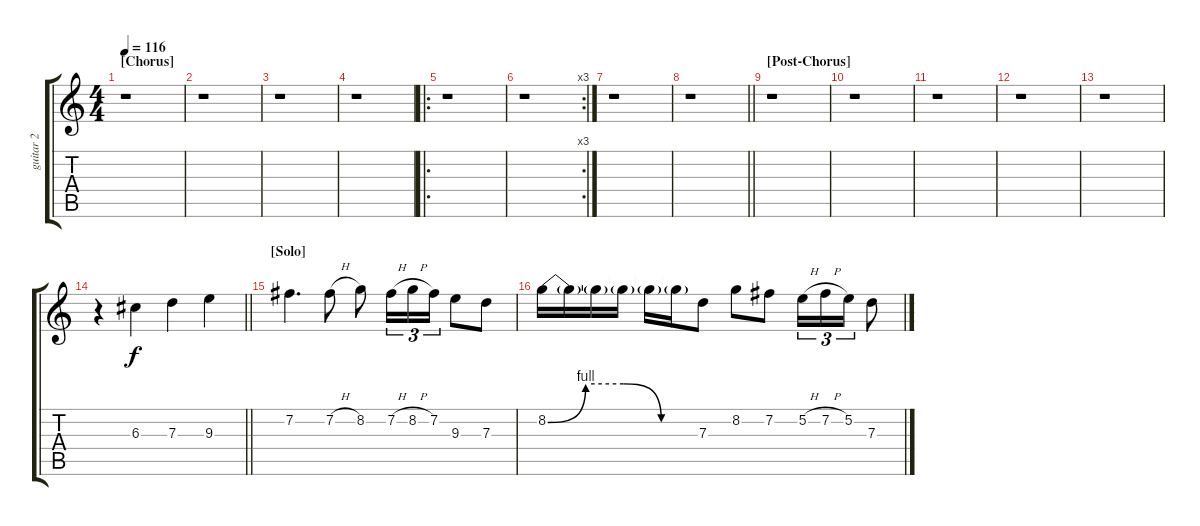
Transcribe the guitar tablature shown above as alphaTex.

\track ("guitar 2" "guitar 2") {instrument distortionguitar}
\staff {score tabs}
\tuning (E4 B3 G3 D3 A2 E2) {hide}
\ts (4 4)
\section ("" "[Chorus]")
\tempo 116
\clef g2
\ks c
r.1{dy f} |
r.1 |
r.1 |
r.1 |
\ro
r.1 |
\rc 3
r.1 |
r.1 |
\barLineRight lightlight
r.1 |
\section ("" "[Post-Chorus]")
r.1 |
r.1 |
r.1 |
r.1 |
r.1 |
\barLineRight lightlight
r.4 6.3.4 7.3.4 9.3.4 |
\section ("" "[Solo]")
7.2.4{d} 7.2{h}.8 8.2.8 7.2{h}.16{tu (3 2)} 8.2{h}.16{tu (3 2)} 7.2.16{tu (3 2)} 9.3.8 7.3.8 |
8.2{be (custom 0 0 15 4 30 4 45 0 60 0)}.16 8.2{t}.16 8.2{t}.16 8.2{t}.16 8.2{t}.16 8.2{t}.16 7.3.8 8.2.8 7.2.8 5.2{h}.16{tu (3 2)} 7.2{h}.16{tu (3 2)} 5.2.16{tu (3 2)} 7.3.8
